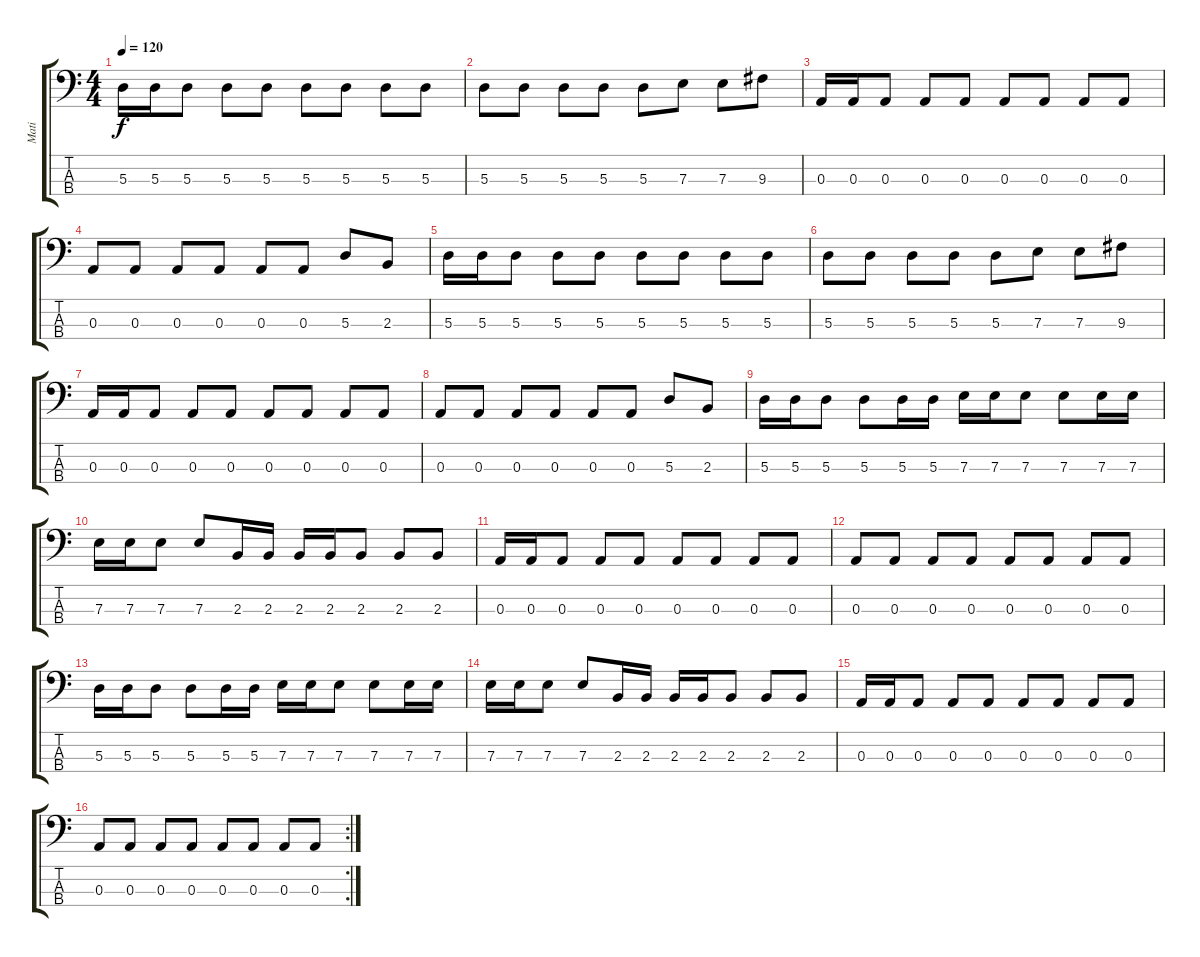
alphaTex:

\track ("Mati" "Mati") {instrument electricbasspick}
\staff {score tabs}
\tuning (G2 D2 A1 E1) {hide}
\ts (4 4)
\tempo 120
\clef f4
\ks c
5.3.16{dy f} 5.3.16 5.3.8 5.3.8 5.3.8 5.3.8 5.3.8 5.3.8 5.3.8 |
5.3.8 5.3.8 5.3.8 5.3.8 5.3.8 7.3.8 7.3.8 9.3.8 |
0.3.16 0.3.16 0.3.8 0.3.8 0.3.8 0.3.8 0.3.8 0.3.8 0.3.8 |
0.3.8 0.3.8 0.3.8 0.3.8 0.3.8 0.3.8 5.3.8 2.3.8 |
5.3.16 5.3.16 5.3.8 5.3.8 5.3.8 5.3.8 5.3.8 5.3.8 5.3.8 |
5.3.8 5.3.8 5.3.8 5.3.8 5.3.8 7.3.8 7.3.8 9.3.8 |
0.3.16 0.3.16 0.3.8 0.3.8 0.3.8 0.3.8 0.3.8 0.3.8 0.3.8 |
0.3.8 0.3.8 0.3.8 0.3.8 0.3.8 0.3.8 5.3.8 2.3.8 |
5.3.16 5.3.16 5.3.8 5.3.8 5.3.16 5.3.16 7.3.16 7.3.16 7.3.8 7.3.8 7.3.16 7.3.16 |
7.3.16 7.3.16 7.3.8 7.3.8 2.3.16 2.3.16 2.3.16 2.3.16 2.3.8 2.3.8 2.3.8 |
0.3.16 0.3.16 0.3.8 0.3.8 0.3.8 0.3.8 0.3.8 0.3.8 0.3.8 |
0.3.8 0.3.8 0.3.8 0.3.8 0.3.8 0.3.8 0.3.8 0.3.8 |
5.3.16 5.3.16 5.3.8 5.3.8 5.3.16 5.3.16 7.3.16 7.3.16 7.3.8 7.3.8 7.3.16 7.3.16 |
7.3.16 7.3.16 7.3.8 7.3.8 2.3.16 2.3.16 2.3.16 2.3.16 2.3.8 2.3.8 2.3.8 |
0.3.16 0.3.16 0.3.8 0.3.8 0.3.8 0.3.8 0.3.8 0.3.8 0.3.8 |
\rc 2
0.3.8 0.3.8 0.3.8 0.3.8 0.3.8 0.3.8 0.3.8 0.3.8
